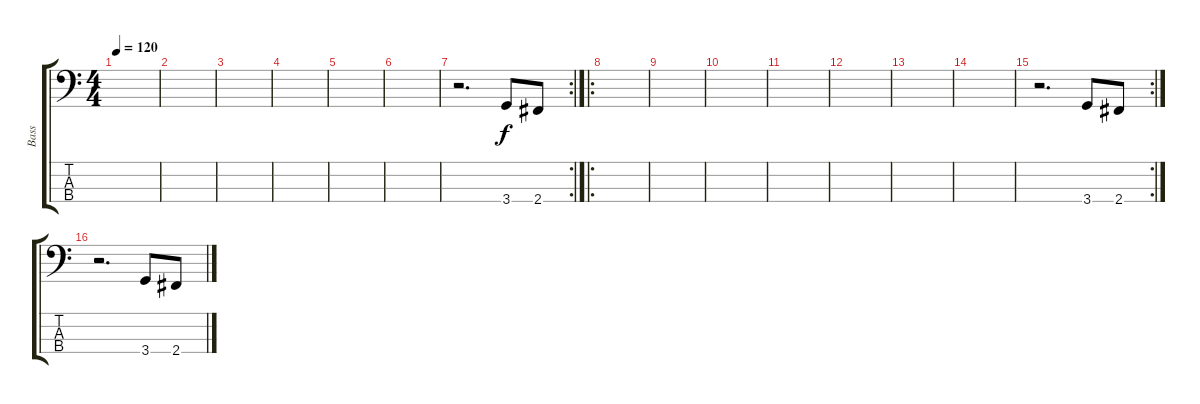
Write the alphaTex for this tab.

\track ("Bass" "Bass") {instrument electricbasspick}
\staff {score tabs}
\tuning (G2 D2 A1 E1) {hide}
\ts (4 4)
\tempo 120
\clef f4
\ks c
|
|
|
|
|
|
\rc 2
r.2{d} 3.4.8 2.4.8 |
\ro
|
|
|
|
|
|
|
\rc 2
r.2{d} 3.4.8 2.4.8 |
r.2{d} 3.4.8 2.4.8
